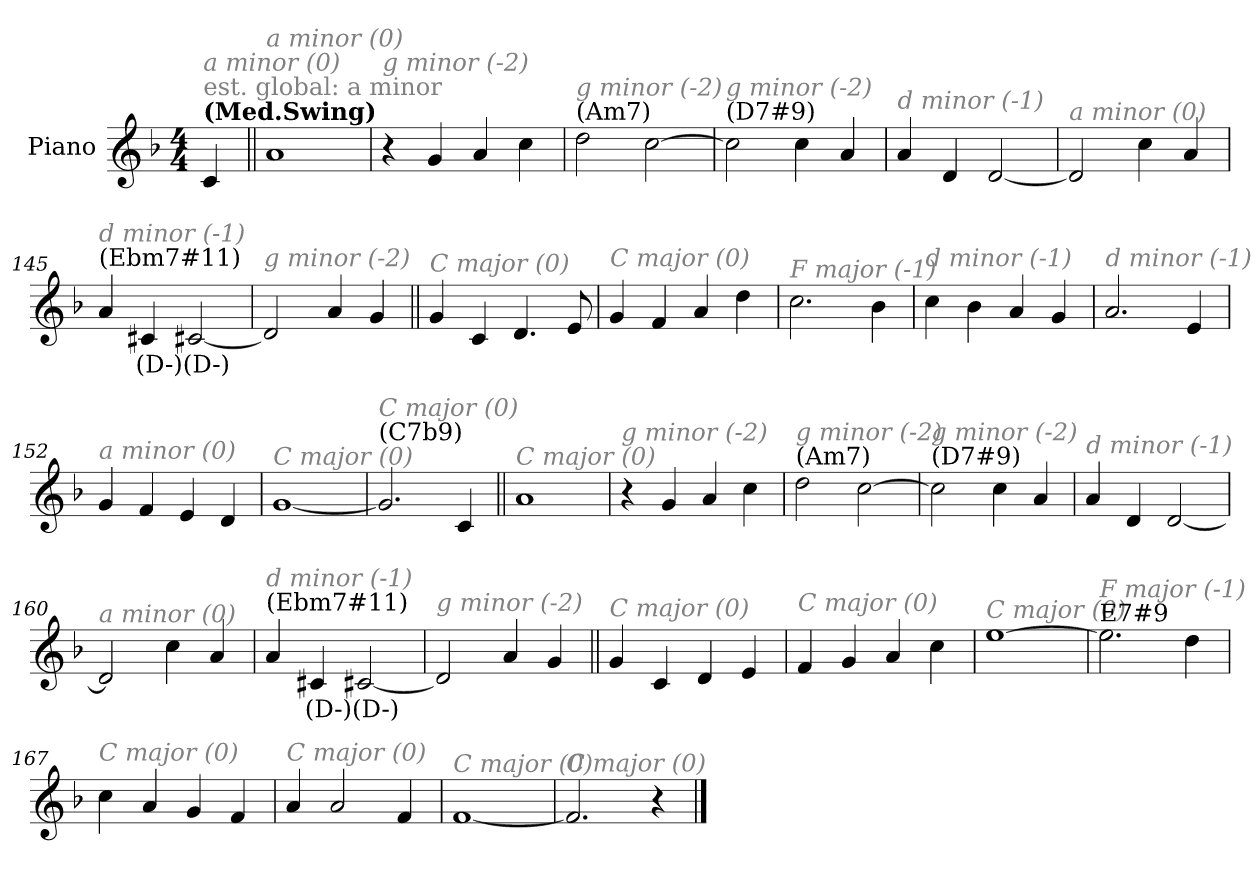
**kern	**text
*part1	*part1
*staff1	*staff1
*I"Piano	*
*I'Pno.	*
*clefG2	*
*k[b-]	*
*M4/4	*
=1	=1
!LO:TX:a:B:t=(Med.Swing)	!
!LO:TX:a:color=#808080:t=est. global&colon; a minor	!
!LO:TX:i:color=#808080:t=a minor (0)	!
4c/	.
=139||	=139||
!LO:TX:i:color=#808080:t=a minor (0)	!
1a	.
=140	=140
!LO:TX:i:color=#808080:t=g minor (-2)	!
4r	.
4g/	.
4a/	.
4cc\	.
=141	=141
!LO:TX:a:t=(Am7)	!
!LO:TX:i:color=#808080:t=g minor (-2)	!
2dd\	.
[2cc\	.
=142	=142
!LO:TX:a:t=(D7#9)	!
!LO:TX:i:color=#808080:t=g minor (-2)	!
2cc\]	.
4cc\	.
4a/	.
!!LO:LB:g=z
=143	=143
!LO:TX:i:color=#808080:t=d minor (-1)	!
4a/	.
4d/	.
[2d/	.
=144	=144
!LO:TX:i:color=#808080:t=a minor (0)	!
2d/]	.
4cc\	.
4a/	.
=145	=145
!LO:TX:a:t=(Ebm7#11)	!
!LO:TX:i:color=#808080:t=d minor (-1)	!
4a/	.
4c#Xi/	(D-)
[2c#Xi/	(D-)
=146	=146
!LO:TX:i:color=#808080:t=g minor (-2)	!
2d-/]	.
4a/	.
4g/	.
!!LO:LB:g=z
=147||	=147||
!LO:TX:i:color=#808080:t=C major (0)	!
4g/	.
4c/	.
4.d/	.
8e/	.
=148	=148
!LO:TX:i:color=#808080:t=C major (0)	!
4g/	.
4f/	.
4a/	.
4dd\	.
=149	=149
!LO:TX:i:color=#808080:t=F major (-1)	!
2.cc\	.
4b-\	.
=150	=150
!LO:TX:i:color=#808080:t=d minor (-1)	!
4cc\	.
4b-\	.
4a/	.
4g/	.
!!LO:LB:g=z
=151	=151
!LO:TX:i:color=#808080:t=d minor (-1)	!
2.a/	.
4e/	.
=152	=152
!LO:TX:i:color=#808080:t=a minor (0)	!
4g/	.
4f/	.
4e/	.
4d/	.
=153	=153
!LO:TX:i:color=#808080:t=C major (0)	!
[1g	.
=154	=154
!LO:TX:a:t=(C7b9)	!
!LO:TX:i:color=#808080:t=C major (0)	!
2.g/]	.
4c/	.
!!LO:LB:g=z
=155||	=155||
!LO:TX:i:color=#808080:t=C major (0)	!
1a	.
=156	=156
!LO:TX:i:color=#808080:t=g minor (-2)	!
4r	.
4g/	.
4a/	.
4cc\	.
=157	=157
!LO:TX:a:t=(Am7)	!
!LO:TX:i:color=#808080:t=g minor (-2)	!
2dd\	.
[2cc\	.
=158	=158
!LO:TX:a:t=(D7#9)	!
!LO:TX:i:color=#808080:t=g minor (-2)	!
2cc\]	.
4cc\	.
4a/	.
!!LO:LB:g=z
=159	=159
!LO:TX:i:color=#808080:t=d minor (-1)	!
4a/	.
4d/	.
[2d/	.
=160	=160
!LO:TX:i:color=#808080:t=a minor (0)	!
2d/]	.
4cc\	.
4a/	.
=161	=161
!LO:TX:a:t=(Ebm7#11)	!
!LO:TX:i:color=#808080:t=d minor (-1)	!
4a/	.
4c#Xi/	(D-)
[2c#Xi/	(D-)
=162	=162
!LO:TX:i:color=#808080:t=g minor (-2)	!
2d-/]	.
4a/	.
4g/	.
!!LO:LB:g=z
=163||	=163||
!LO:TX:i:color=#808080:t=C major (0)	!
4g/	.
4c/	.
4d/	.
4e/	.
=164	=164
!LO:TX:i:color=#808080:t=C major (0)	!
4f/	.
4g/	.
4a/	.
4cc\	.
=165	=165
!LO:TX:i:color=#808080:t=C major (0)	!
[1ee	.
=166	=166
!LO:TX:a:t=E7#9	!
!LO:TX:i:color=#808080:t=F major (-1)	!
2.ee\]	.
4dd\	.
!!LO:LB:g=z
=167	=167
!LO:TX:i:color=#808080:t=C major (0)	!
4cc\	.
4a/	.
4g/	.
4f/	.
=168	=168
!LO:TX:i:color=#808080:t=C major (0)	!
4a/	.
2a/	.
4f/	.
=169	=169
!LO:TX:i:color=#808080:t=C major (0)	!
[1f	.
=170	=170
!LO:TX:i:color=#808080:t=C major (0)	!
2.f/]	.
4r	.
==	==
*-	*-
